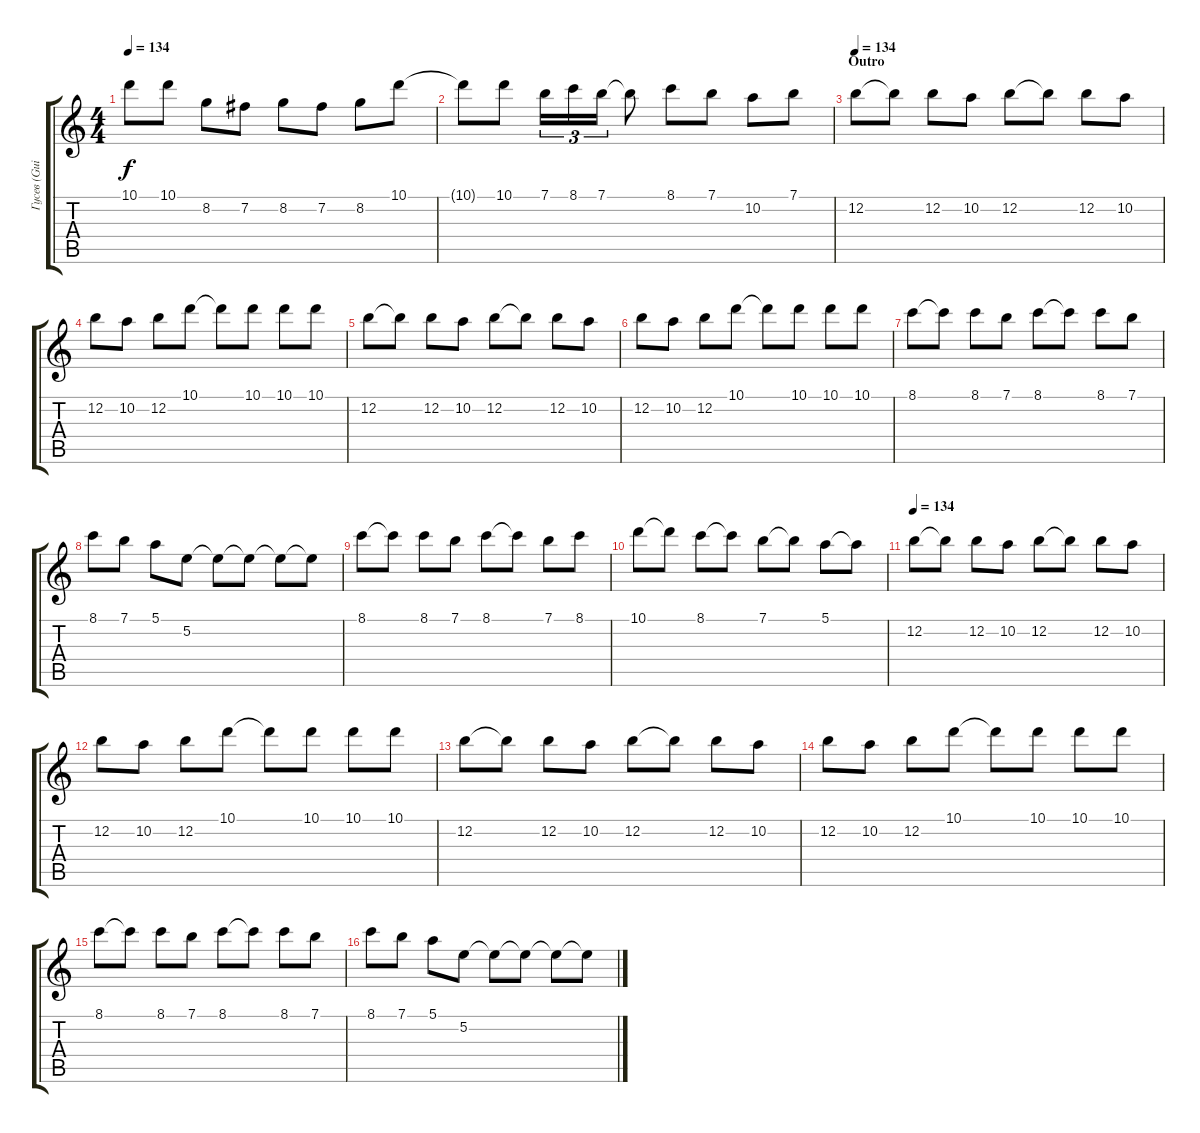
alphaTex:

\track ("Гусев (Guitar 1)" "Гусев (Gui") {instrument distortionguitar}
\staff {score tabs}
\tuning (E4 B3 G3 D3 A2 E2) {hide}
\ts (4 4)
\tempo 134
\clef g2
\ks c
10.1{t}.8{dy f} 10.1.8 8.2.8 7.2.8 8.2.8 7.2.8 8.2.8 10.1.8 |
10.1{t}.8 10.1.8 7.1.16{tu (3 2)} 8.1.16{tu (3 2)} 7.1.16{tu (3 2)} 7.1{t}.8 8.1.8 7.1.8 10.2.8 7.1.8 |
\section ("" "Outro")
\tempo 134
12.2.8 12.2{t}.8 12.2.8 10.2.8 12.2.8 12.2{t}.8 12.2.8 10.2.8 |
12.2.8 10.2.8 12.2.8 10.1.8 10.1{t}.8 10.1.8 10.1.8 10.1.8 |
12.2.8 12.2{t}.8 12.2.8 10.2.8 12.2.8 12.2{t}.8 12.2.8 10.2.8 |
12.2.8 10.2.8 12.2.8 10.1.8 10.1{t}.8 10.1.8 10.1.8 10.1.8 |
8.1.8 8.1{t}.8 8.1.8 7.1.8 8.1.8 8.1{t}.8 8.1.8 7.1.8 |
8.1.8 7.1.8 5.1.8 5.2.8 5.2{t}.8 5.2{t}.8 5.2{t}.8 5.2{t}.8 |
8.1.8 8.1{t}.8 8.1.8 7.1.8 8.1.8 8.1{t}.8 7.1.8 8.1.8 |
10.1.8 10.1{t}.8 8.1.8 8.1{t}.8 7.1.8 7.1{t}.8 5.1.8 5.1{t}.8 |
\tempo 134
12.2.8 12.2{t}.8 12.2.8 10.2.8 12.2.8 12.2{t}.8 12.2.8 10.2.8 |
12.2.8 10.2.8 12.2.8 10.1.8 10.1{t}.8 10.1.8 10.1.8 10.1.8 |
12.2.8 12.2{t}.8 12.2.8 10.2.8 12.2.8 12.2{t}.8 12.2.8 10.2.8 |
12.2.8 10.2.8 12.2.8 10.1.8 10.1{t}.8 10.1.8 10.1.8 10.1.8 |
8.1.8 8.1{t}.8 8.1.8 7.1.8 8.1.8 8.1{t}.8 8.1.8 7.1.8 |
8.1.8 7.1.8 5.1.8 5.2.8 5.2{t}.8 5.2{t}.8 5.2{t}.8 5.2{t}.8
